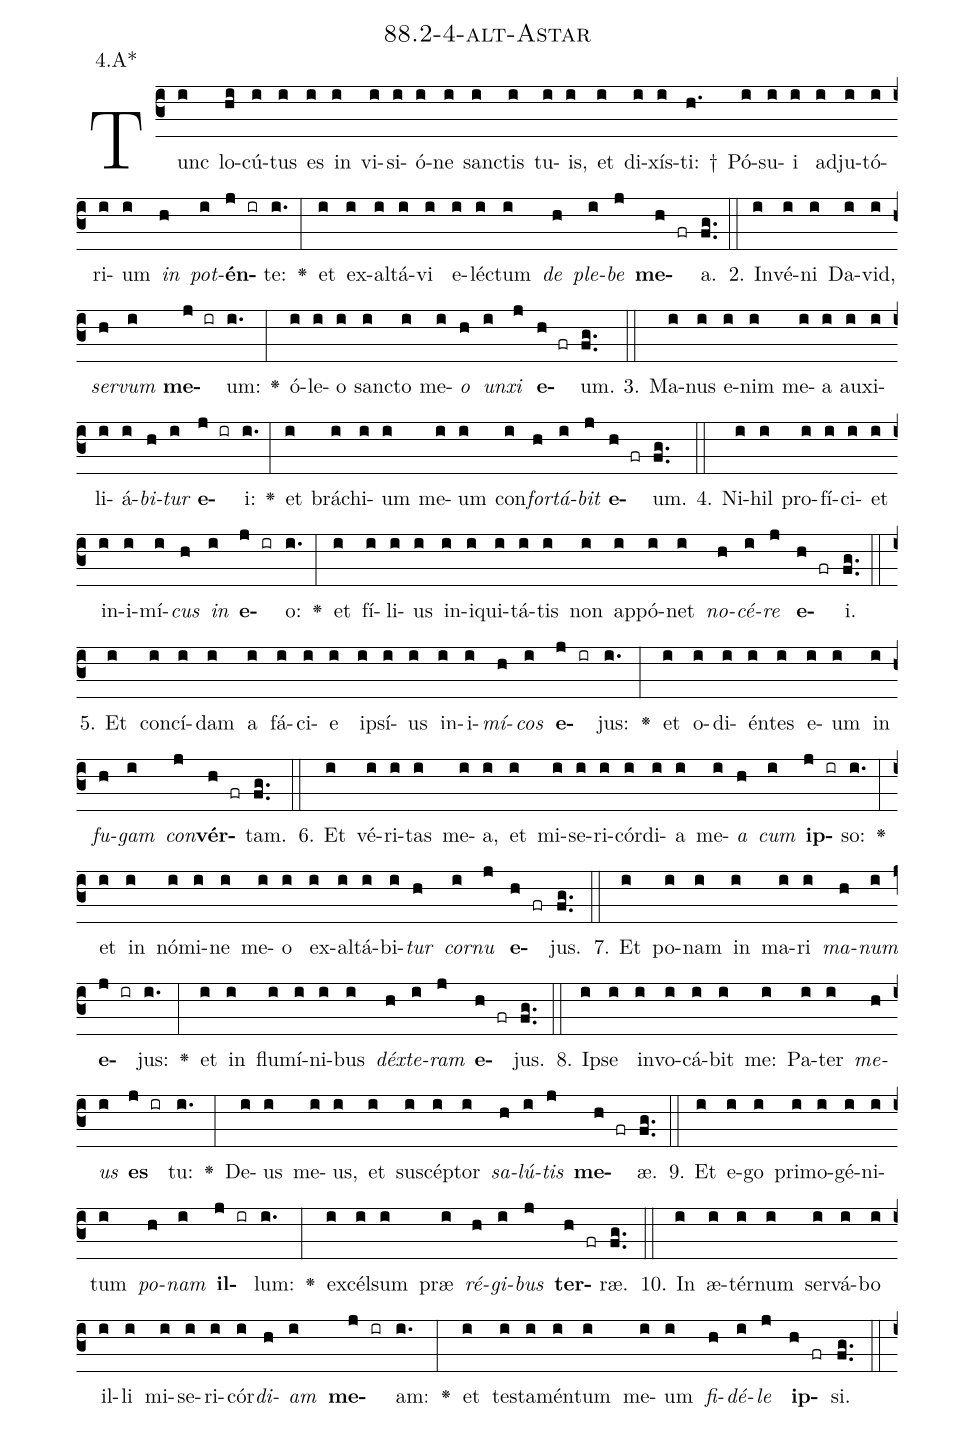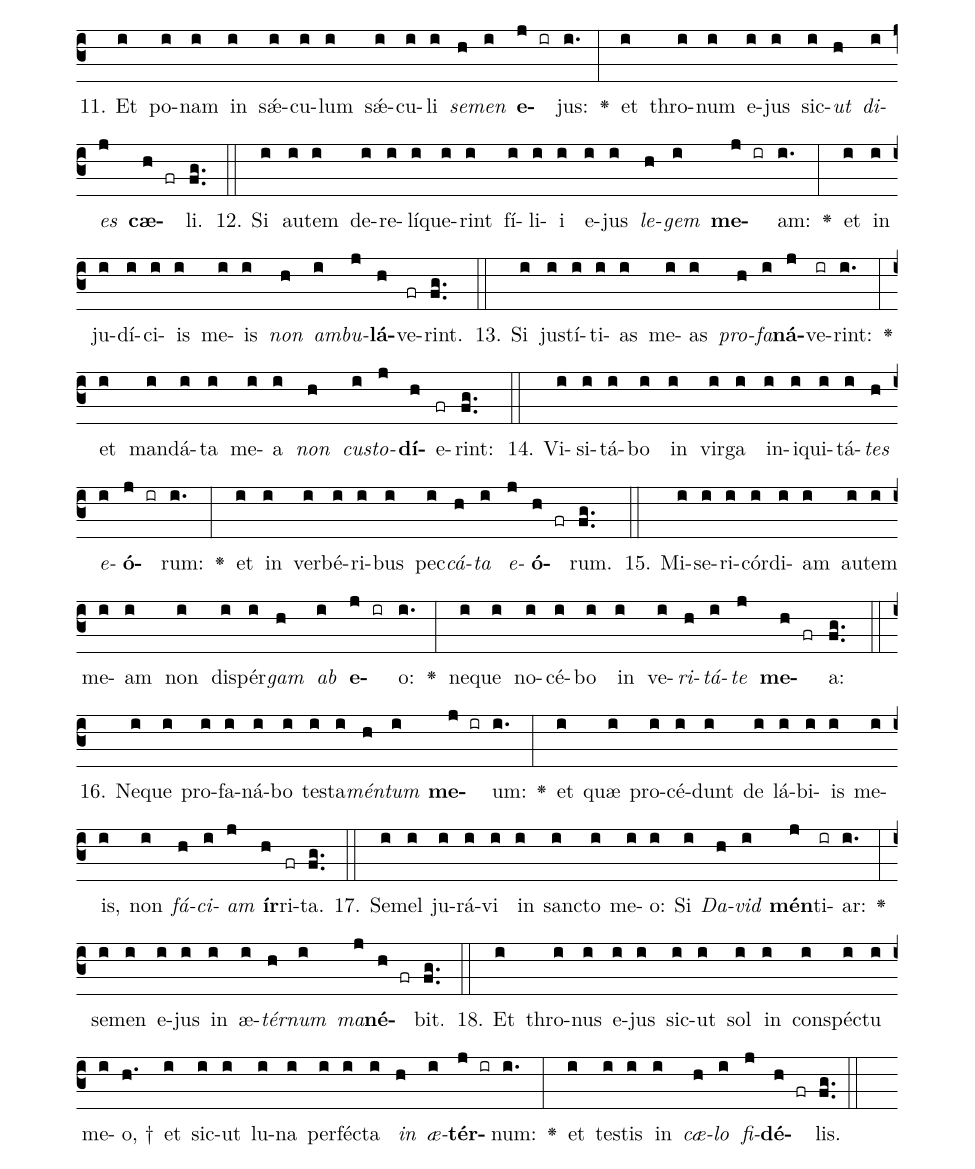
name: 88.2-4-alt-Astar;
annotation: 4.A*;
%%
(c3)Tunc(i) lo(hi)cú(i)tus(i) es(i) in(i) vi(i)si(i)ó(i)ne(i) sanc(i)tis(i) tu(i)is,(i) et(i) di(i)xís(i)ti: †(h.) Pó(i)su(i)i(i) ad(i)ju(i)tó(i)ri(i)um(i) <i>in</i>(h) <i>pot</i>(i)<b>én</b>(j ir)te:(i.) <v>\greheightstar</v>(:) et(i) ex(i)al(i)tá(i)vi(i) e(i)léc(i)tum(i) <i>de</i>(h) <i>ple</i>(i)<i>be</i>(j) <b>me</b>(h fr)a.(fg..) (::)
2. In(i)vé(i)ni(i) Da(i)vid,(i) <i>ser</i>(h)<i>vum</i>(i) <b>me</b>(j ir)um:(i.) <v>\greheightstar</v>(:) ó(i)le(i)o(i) sanc(i)to(i) me(i)<i>o</i>(h) <i>un</i>(i)<i>xi</i>(j) <b>e</b>(h fr)um.(fg..) (::)
3. Ma(i)nus(i) e(i)nim(i) me(i)a(i) au(i)xi(i)li(i)á(i)<i>bi</i>(h)<i>tur</i>(i) <b>e</b>(j ir)i:(i.) <v>\greheightstar</v>(:) et(i) brá(i)chi(i)um(i) me(i)um(i) con(i)<i>for</i>(h)<i>tá</i>(i)<i>bit</i>(j) <b>e</b>(h fr)um.(fg..) (::)
4. Ni(i)hil(i) pro(i)fí(i)ci(i)et(i) in(i)i(i)mí(i)<i>cus</i>(h) <i>in</i>(i) <b>e</b>(j ir)o:(i.) <v>\greheightstar</v>(:) et(i) fí(i)li(i)us(i) in(i)i(i)qui(i)tá(i)tis(i) non(i) ap(i)pó(i)net(i) <i>no</i>(h)<i>cé</i>(i)<i>re</i>(j) <b>e</b>(h fr)i.(fg..) (::)
5. Et(i) con(i)cí(i)dam(i) a(i) fá(i)ci(i)e(i) ip(i)sí(i)us(i) in(i)i(i)<i>mí</i>(h)<i>cos</i>(i) <b>e</b>(j ir)jus:(i.) <v>\greheightstar</v>(:) et(i) o(i)di(i)én(i)tes(i) e(i)um(i) in(i) <i>fu</i>(h)<i>gam</i>(i) <i>con</i>(j)<b>vér</b>(h fr)tam.(fg..) (::)
6. Et(i) vé(i)ri(i)tas(i) me(i)a,(i) et(i) mi(i)se(i)ri(i)cór(i)di(i)a(i) me(i)<i>a</i>(h) <i>cum</i>(i) <b>ip</b>(j ir)so:(i.) <v>\greheightstar</v>(:) et(i) in(i) nó(i)mi(i)ne(i) me(i)o(i) ex(i)al(i)tá(i)bi(i)<i>tur</i>(h) <i>cor</i>(i)<i>nu</i>(j) <b>e</b>(h fr)jus.(fg..) (::)
7. Et(i) po(i)nam(i) in(i) ma(i)ri(i) <i>ma</i>(h)<i>num</i>(i) <b>e</b>(j ir)jus:(i.) <v>\greheightstar</v>(:) et(i) in(i) flu(i)mí(i)ni(i)bus(i) <i>déx</i>(h)<i>te</i>(i)<i>ram</i>(j) <b>e</b>(h fr)jus.(fg..) (::)
8. Ip(i)se(i) in(i)vo(i)cá(i)bit(i) me:(i) Pa(i)ter(i) <i>me</i>(h)<i>us</i>(i) <b>es</b>(j ir) tu:(i.) <v>\greheightstar</v>(:) De(i)us(i) me(i)us,(i) et(i) su(i)scép(i)tor(i) <i>sa</i>(h)<i>lú</i>(i)<i>tis</i>(j) <b>me</b>(h fr)æ.(fg..) (::)
9. Et(i) e(i)go(i) pri(i)mo(i)gé(i)ni(i)tum(i) <i>po</i>(h)<i>nam</i>(i) <b>il</b>(j ir)lum:(i.) <v>\greheightstar</v>(:) ex(i)cél(i)sum(i) præ(i) <i>ré</i>(h)<i>gi</i>(i)<i>bus</i>(j) <b>ter</b>(h fr)ræ.(fg..) (::)
10. In(i) æ(i)tér(i)num(i) ser(i)vá(i)bo(i) il(i)li(i) mi(i)se(i)ri(i)cór(i)<i>di</i>(h)<i>am</i>(i) <b>me</b>(j ir)am:(i.) <v>\greheightstar</v>(:) et(i) tes(i)ta(i)mén(i)tum(i) me(i)um(i) <i>fi</i>(h)<i>dé</i>(i)<i>le</i>(j) <b>ip</b>(h fr)si.(fg..) (::)
11. Et(i) po(i)nam(i) in(i) sǽ(i)cu(i)lum(i) sǽ(i)cu(i)li(i) <i>se</i>(h)<i>men</i>(i) <b>e</b>(j ir)jus:(i.) <v>\greheightstar</v>(:) et(i) thro(i)num(i) e(i)jus(i) sic(i)<i>ut</i>(h) <i>di</i>(i)<i>es</i>(j) <b>cæ</b>(h fr)li.(fg..) (::)
12. Si(i) au(i)tem(i) de(i)re(i)lí(i)que(i)rint(i) fí(i)li(i)i(i) e(i)jus(i) <i>le</i>(h)<i>gem</i>(i) <b>me</b>(j ir)am:(i.) <v>\greheightstar</v>(:) et(i) in(i) ju(i)dí(i)ci(i)is(i) me(i)is(i) <i>non</i>(h) <i>am</i>(i)<i>bu</i>(j)<b>lá</b>(h)ve(fr)rint.(fg..) (::)
13. Si(i) jus(i)tí(i)ti(i)as(i) me(i)as(i) <i>pro</i>(h)<i>fa</i>(i)<b>ná</b>(j)ve(ir)rint:(i.) <v>\greheightstar</v>(:) et(i) man(i)dá(i)ta(i) me(i)a(i) <i>non</i>(h) <i>cus</i>(i)<i>to</i>(j)<b>dí</b>(h)e(fr)rint:(fg..) (::)
14. Vi(i)si(i)tá(i)bo(i) in(i) vir(i)ga(i) in(i)i(i)qui(i)tá(i)<i>tes</i>(h) <i>e</i>(i)<b>ó</b>(j ir)rum:(i.) <v>\greheightstar</v>(:) et(i) in(i) ver(i)bé(i)ri(i)bus(i) pec(i)<i>cá</i>(h)<i>ta</i>(i) <i>e</i>(j)<b>ó</b>(h fr)rum.(fg..) (::)
15. Mi(i)se(i)ri(i)cór(i)di(i)am(i) au(i)tem(i) me(i)am(i) non(i) di(i)spér(i)<i>gam</i>(h) <i>ab</i>(i) <b>e</b>(j ir)o:(i.) <v>\greheightstar</v>(:) ne(i)que(i) no(i)cé(i)bo(i) in(i) ve(i)<i>ri</i>(h)<i>tá</i>(i)<i>te</i>(j) <b>me</b>(h fr)a:(fg..) (::)
16. Ne(i)que(i) pro(i)fa(i)ná(i)bo(i) tes(i)ta(i)<i>mén</i>(h)<i>tum</i>(i) <b>me</b>(j ir)um:(i.) <v>\greheightstar</v>(:) et(i) quæ(i) pro(i)cé(i)dunt(i) de(i) lá(i)bi(i)is(i) me(i)is,(i) non(i) <i>fá</i>(h)<i>ci</i>(i)<i>am</i>(j) <b>ír</b>(h)ri(fr)ta.(fg..) (::)
17. Se(i)mel(i) ju(i)rá(i)vi(i) in(i) sanc(i)to(i) me(i)o:(i) Si(i) <i>Da</i>(h)<i>vid</i>(i) <b>mén</b>(j)ti(ir)ar:(i.) <v>\greheightstar</v>(:) se(i)men(i) e(i)jus(i) in(i) æ(i)<i>tér</i>(h)<i>num</i>(i) <i>ma</i>(j)<b>né</b>(h fr)bit.(fg..) (::)
18. Et(i) thro(i)nus(i) e(i)jus(i) sic(i)ut(i) sol(i) in(i) con(i)spéc(i)tu(i) me(i)o, †(h.) et(i) sic(i)ut(i) lu(i)na(i) per(i)féc(i)ta(i) <i>in</i>(h) <i>æ</i>(i)<b>tér</b>(j ir)num:(i.) <v>\greheightstar</v>(:) et(i) tes(i)tis(i) in(i) <i>cæ</i>(h)<i>lo</i>(i) <i>fi</i>(j)<b>dé</b>(h fr)lis.(fg..) (::)
